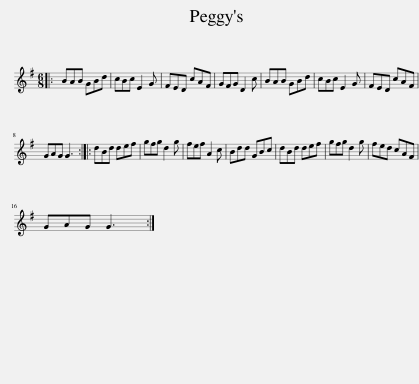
X:1
L:1/8
M:6/8
I:linebreak $
K:G
V:1 treble
V:1
|: BAB GBd | cBc E2 G | FED cAF | GFG D2 c | BAB GBd | %5
 cBc E2 G | FED cAF |$ GAG G3 :: dBd def | gfg d2 g | %10
 fef A2 c | Bdd GBc | dBd def | gfg d2 g | fed cAF |$ %15
 GAG G3 :| %16
